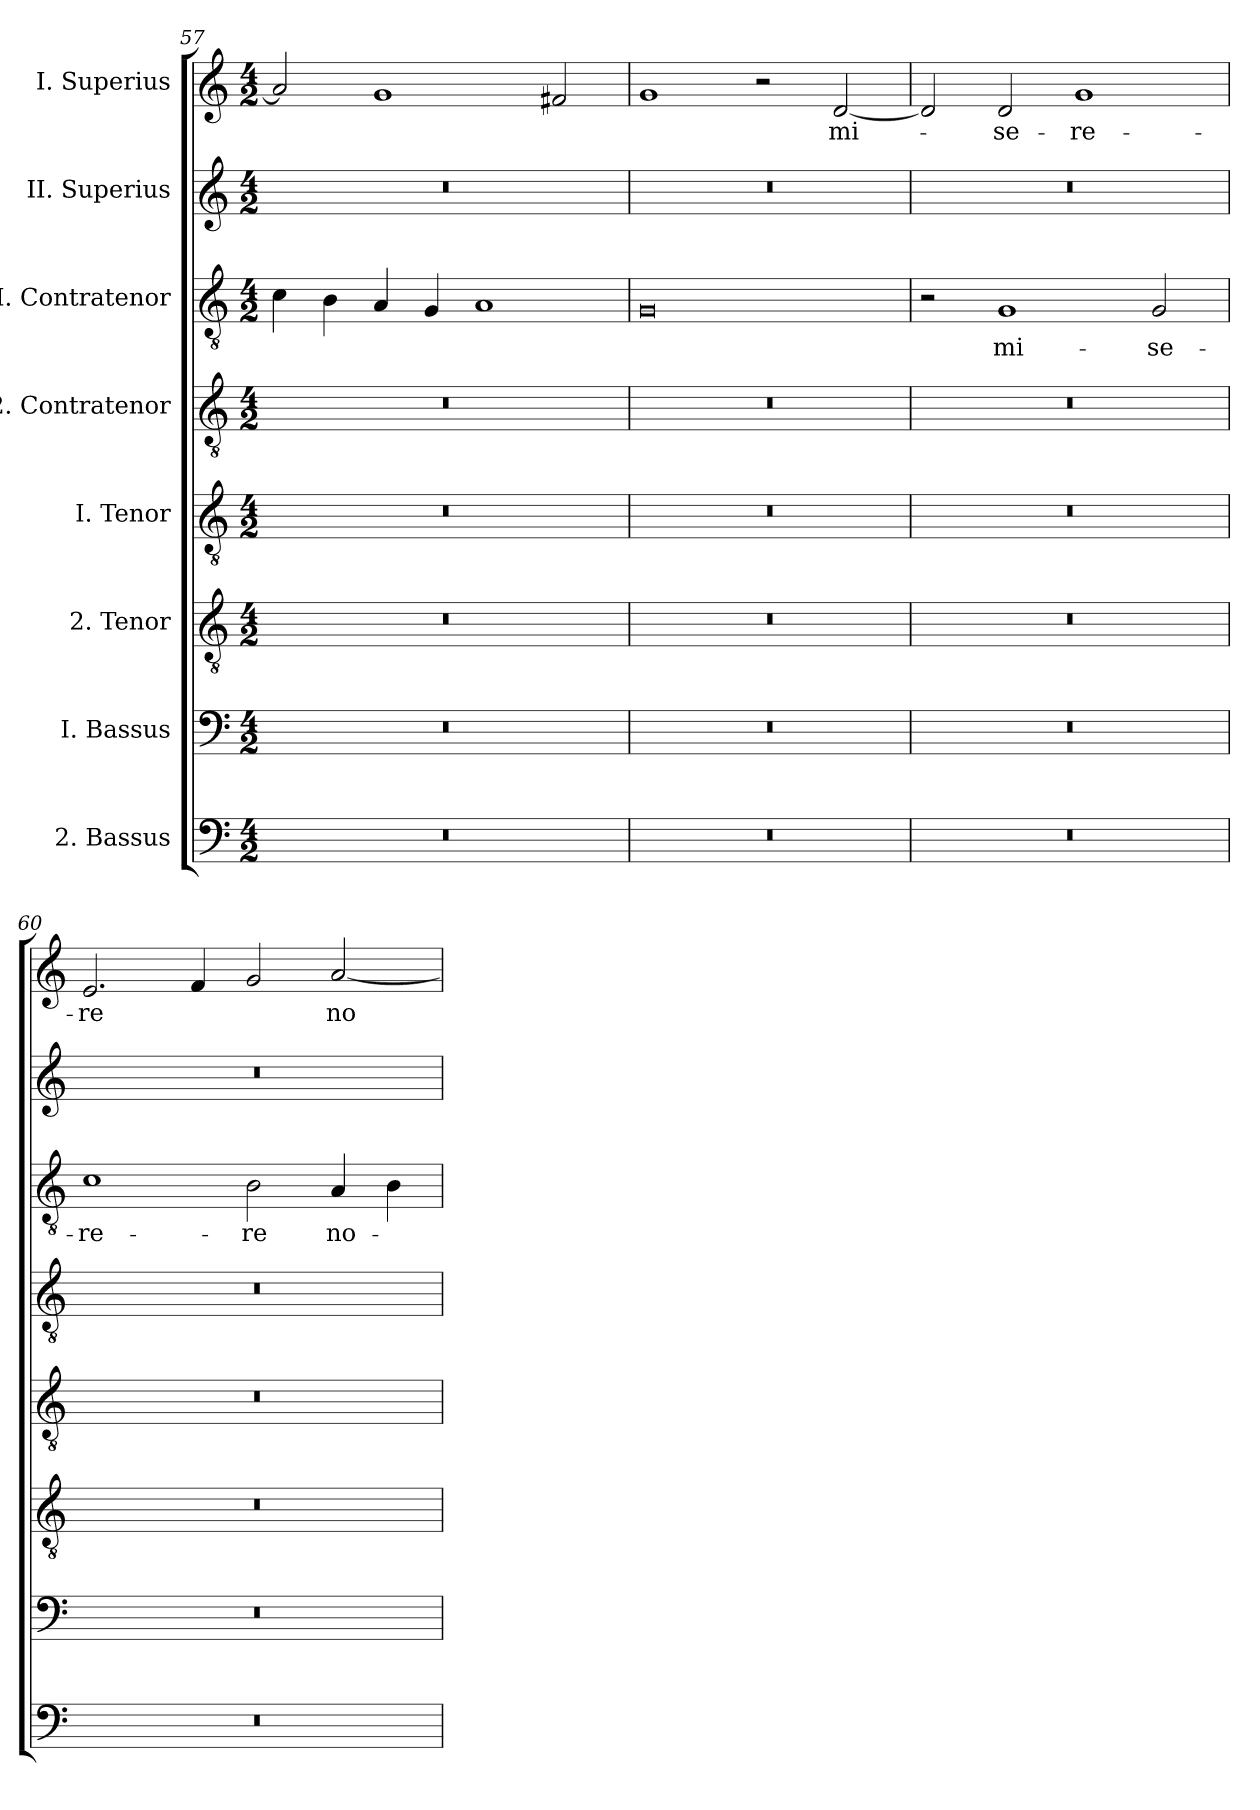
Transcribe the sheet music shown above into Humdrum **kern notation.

**kern	**kern	**kern	**kern	**kern	**kern	**text	**kern	**kern	**text
*part8	*part7	*part6	*part5	*part4	*part3	*part3	*part2	*part1	*part1
*staff8	*staff7	*staff6	*staff5	*staff4	*staff3	*staff3	*staff2	*staff1	*staff1
*I"2. Bassus	*I"I. Bassus	*I"2. Tenor	*I"I. Tenor	*I"2. Contratenor	*I"I. Contratenor	*	*I"II. Superius	*I"I. Superius	*
*clefF4	*clefF4	*clefGv2	*clefGv2	*clefGv2	*clefGv2	*	*clefG2	*clefG2	*
*k[]	*k[]	*k[]	*k[]	*k[]	*k[]	*	*k[]	*k[]	*
*M4/2	*M4/2	*M4/2	*M4/2	*M4/2	*M4/2	*	*M4/2	*M4/2	*
=57	=57	=57	=57	=57	=57	=57	=57	=57	=57
0r	0r	0r	0r	0r	4c\	.	0r	2a/]	.
.	.	.	.	.	4B\	.	.	.	.
.	.	.	.	.	4A/	.	.	1g/	.
.	.	.	.	.	4G/	.	.	.	.
.	.	.	.	.	1A/	.	.	.	.
.	.	.	.	.	.	.	.	2f#X/	.
=58	=58	=58	=58	=58	=58	=58	=58	=58	=58
0r	0r	0r	0r	0r	0G/	.	0r	1g/	.
.	.	.	.	.	.	.	.	2r	.
.	.	.	.	.	.	.	.	[2d/	mi-
=59	=59	=59	=59	=59	=59	=59	=59	=59	=59
0r	0r	0r	0r	0r	2r	.	0r	2d/]	.
.	.	.	.	.	1G/	mi-	.	2d/	-se-
.	.	.	.	.	.	.	.	1g/	-re-
.	.	.	.	.	2G/	-se-	.	.	.
=60	=60	=60	=60	=60	=60	=60	=60	=60	=60
0r	0r	0r	0r	0r	1c\	-re-	0r	2.e/	-re
.	.	.	.	.	.	.	.	4f/	.
.	.	.	.	.	2B\	-re	.	2g/	.
.	.	.	.	.	4A/	no-	.	[2a/	no-
.	.	.	.	.	4B\	.	.	.	.
=	=	=	=	=	=	=	=	=	=
*-	*-	*-	*-	*-	*-	*-	*-	*-	*-
